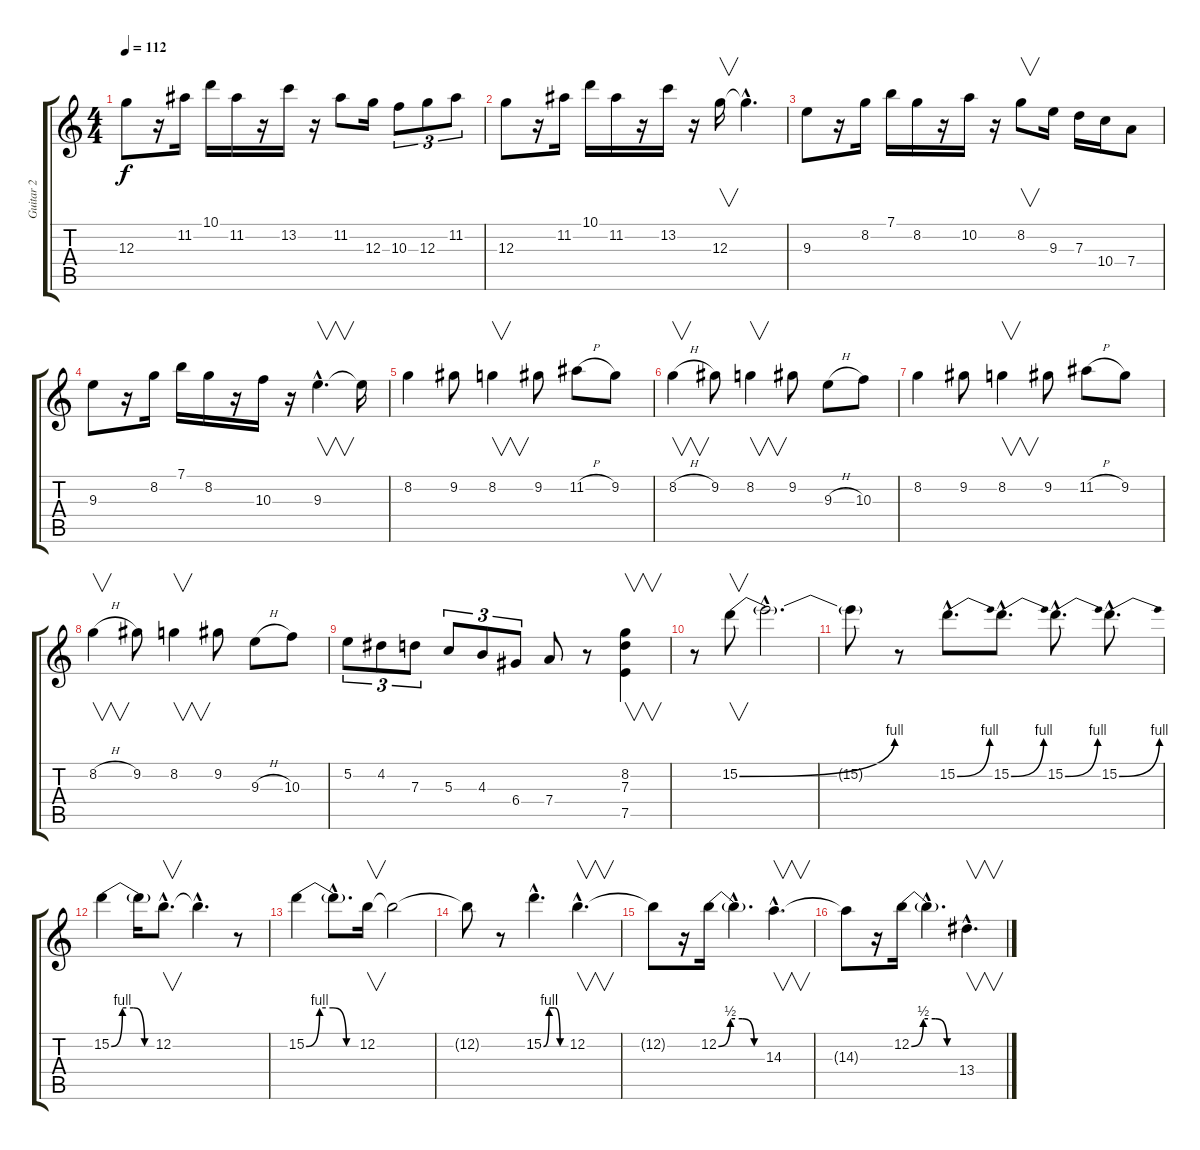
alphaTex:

\track ("Guitar 2" "Guitar 2") {instrument electricguitarclean}
\staff {score tabs}
\tuning (E4 B3 G3 D3 A2 E2) {hide}
\ts (4 4)
\tempo 112
\clef g2
\ks c
12.3.8{dy f} r.16 11.2.16 10.1.16 11.2.16 r.16 13.2.16 r.16 11.2.8 12.3.16 10.3.8{tu (3 2)} 12.3.8{tu (3 2)} 11.2.8{tu (3 2)} |
12.3.8 r.16 11.2.16 10.1.16 11.2.16 r.16 13.2.16 r.16 12.3.16{v} 12.3{hac t}.4{d} |
9.3.8 r.16 8.2.16 7.1.16 8.2.16 r.16 10.2.16 r.16 8.2.8{v} 9.3.16 7.3.16 10.4.16 7.4.8 |
9.3.8 r.16 8.2.16 7.1.16 8.2.16 r.16 10.3.16 r.16 9.3{hac}.4{v d} 9.3{t}.16 |
8.2.4 9.2.8 8.2.4{v} 9.2.8 11.2{h}.8 9.2.8 |
8.2{h}.4{v} 9.2.8 8.2.4{v} 9.2.8 9.3{h}.8 10.3.8 |
8.2.4 9.2.8 8.2.4{v} 9.2.8 11.2{h}.8 9.2.8 |
8.2{h}.4{v} 9.2.8 8.2.4{v} 9.2.8 9.3{h}.8 10.3.8 |
5.2.8{tu (3 2)} 4.2.8{tu (3 2)} 7.3.8{tu (3 2)} 5.3.8{tu (3 2)} 4.3.8{tu (3 2)} 6.4.8{tu (3 2)} 7.4.8 r.8 (8.2 7.3 7.5).4{v} |
r.8 15.2{be (bend 0 0 60 4)}.8{v} 15.2{hac t}.2{d} |
15.2{t}.8 r.8 15.2{be (bend 0 0 60 4) hac}.8{d} 15.2{be (bend 0 0 60 4) hac}.8{d} 15.2{be (bend 0 0 60 4) hac}.8{d} 15.2{be (bend 0 0 60 4) hac}.8{d} |
15.2{be (custom 0 0 15 4 30 4 45 0 60 0)}.4 15.2{t}.16 12.2{hac}.8{v d} 12.2{hac t}.4{d} r.8 |
15.2{be (custom 0 0 15 4 30 4 45 0 60 0)}.4 15.2{hac t}.8{d} 12.2.16{v} 12.2{t}.2 |
12.2{t}.8 r.8 15.2{be (custom 0 0 15 4 30 4 45 0 60 0) hac}.4{d} 12.2{hac}.4{v d} |
12.2{t}.8 r.16 12.2{be (custom 0 0 15 2 30 2 45 0 60 0)}.16 12.2{hac t}.4{d} 14.3{hac}.4{v d} |
14.3{t}.8 r.16 12.2{be (custom 0 0 15 2 30 2 45 0 60 0)}.16 12.2{hac t}.4{d} 13.4{hac}.4{v d}
